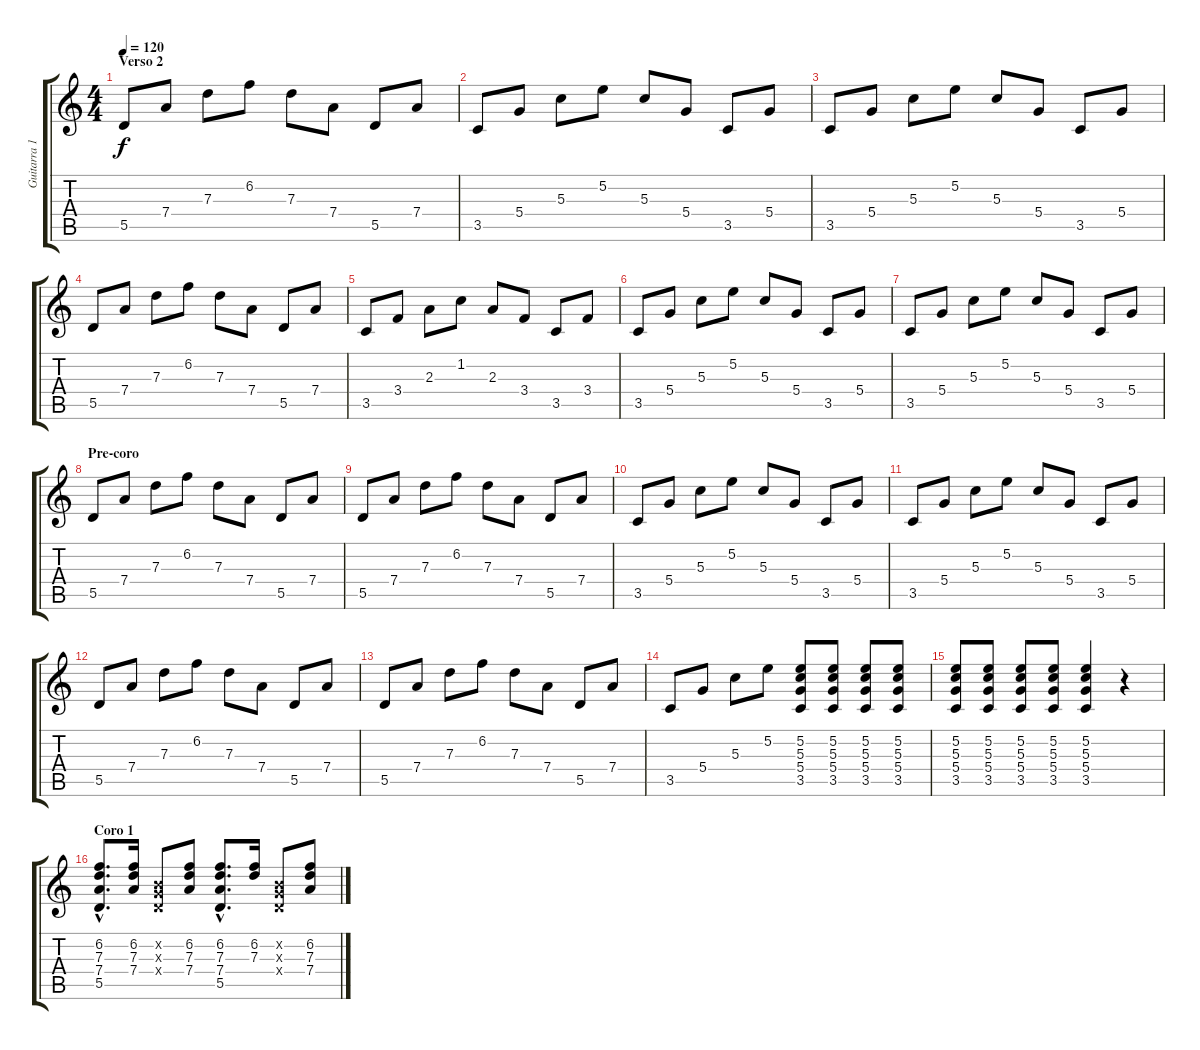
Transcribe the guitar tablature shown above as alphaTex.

\track ("Guitarra 1 - Carlos" "Guitarra 1") {instrument electricguitarclean}
\staff {score tabs}
\tuning (E4 B3 G3 D3 A2 E2) {hide}
\ts (4 4)
\section ("" "Verso 2")
\tempo 120
\clef g2
\ks c
5.5.8{dy f volume 6} 7.4.8 7.3.8 6.2.8 7.3.8 7.4.8 5.5.8 7.4.8 |
3.5.8{volume 6} 5.4.8 5.3.8 5.2.8 5.3.8 5.4.8 3.5.8 5.4.8 |
3.5.8{volume 6} 5.4.8 5.3.8 5.2.8 5.3.8 5.4.8 3.5.8 5.4.8 |
5.5.8{volume 6} 7.4.8 7.3.8 6.2.8 7.3.8 7.4.8 5.5.8 7.4.8 |
3.5.8{volume 6} 3.4.8 2.3.8 1.2.8 2.3.8 3.4.8 3.5.8 3.4.8 |
3.5.8{volume 6} 5.4.8 5.3.8 5.2.8 5.3.8 5.4.8 3.5.8 5.4.8 |
3.5.8{volume 6} 5.4.8 5.3.8 5.2.8 5.3.8 5.4.8 3.5.8 5.4.8 |
\section ("" "Pre-coro")
5.5.8{volume 6} 7.4.8 7.3.8 6.2.8 7.3.8 7.4.8 5.5.8 7.4.8 |
5.5.8{volume 6} 7.4.8 7.3.8 6.2.8 7.3.8 7.4.8 5.5.8 7.4.8 |
3.5.8{volume 6} 5.4.8 5.3.8 5.2.8 5.3.8 5.4.8 3.5.8 5.4.8 |
3.5.8{volume 6} 5.4.8 5.3.8 5.2.8 5.3.8 5.4.8 3.5.8 5.4.8 |
5.5.8{volume 6} 7.4.8 7.3.8 6.2.8 7.3.8 7.4.8 5.5.8 7.4.8 |
5.5.8{volume 6} 7.4.8 7.3.8 6.2.8 7.3.8 7.4.8 5.5.8 7.4.8 |
3.5.8{volume 6} 5.4.8 5.3.8 5.2.8 (5.2 5.3 5.4 3.5).8 (5.2 5.3 5.4 3.5).8 (5.2 5.3 5.4 3.5).8 (5.2 5.3 5.4 3.5).8 |
(5.2 5.3 5.4 3.5).8 (5.2 5.3 5.4 3.5).8 (5.2 5.3 5.4 3.5).8 (5.2 5.3 5.4 3.5).8 (5.2 5.3 5.4 3.5).4 r.4 |
\section ("" "Coro 1")
(6.2{hac} 7.3{hac} 7.4{hac} 5.5{hac}).8{d} (6.2 7.3 7.4).16 (0.2{x} 0.3{x} 0.4{x}).8 (6.2 7.3 7.4).8 (6.2{hac} 7.3{hac} 7.4{hac} 5.5{hac}).8{d} (6.2 7.3).16 (0.2{x} 0.3{x} 0.4{x}).8 (6.2 7.3 7.4).8
